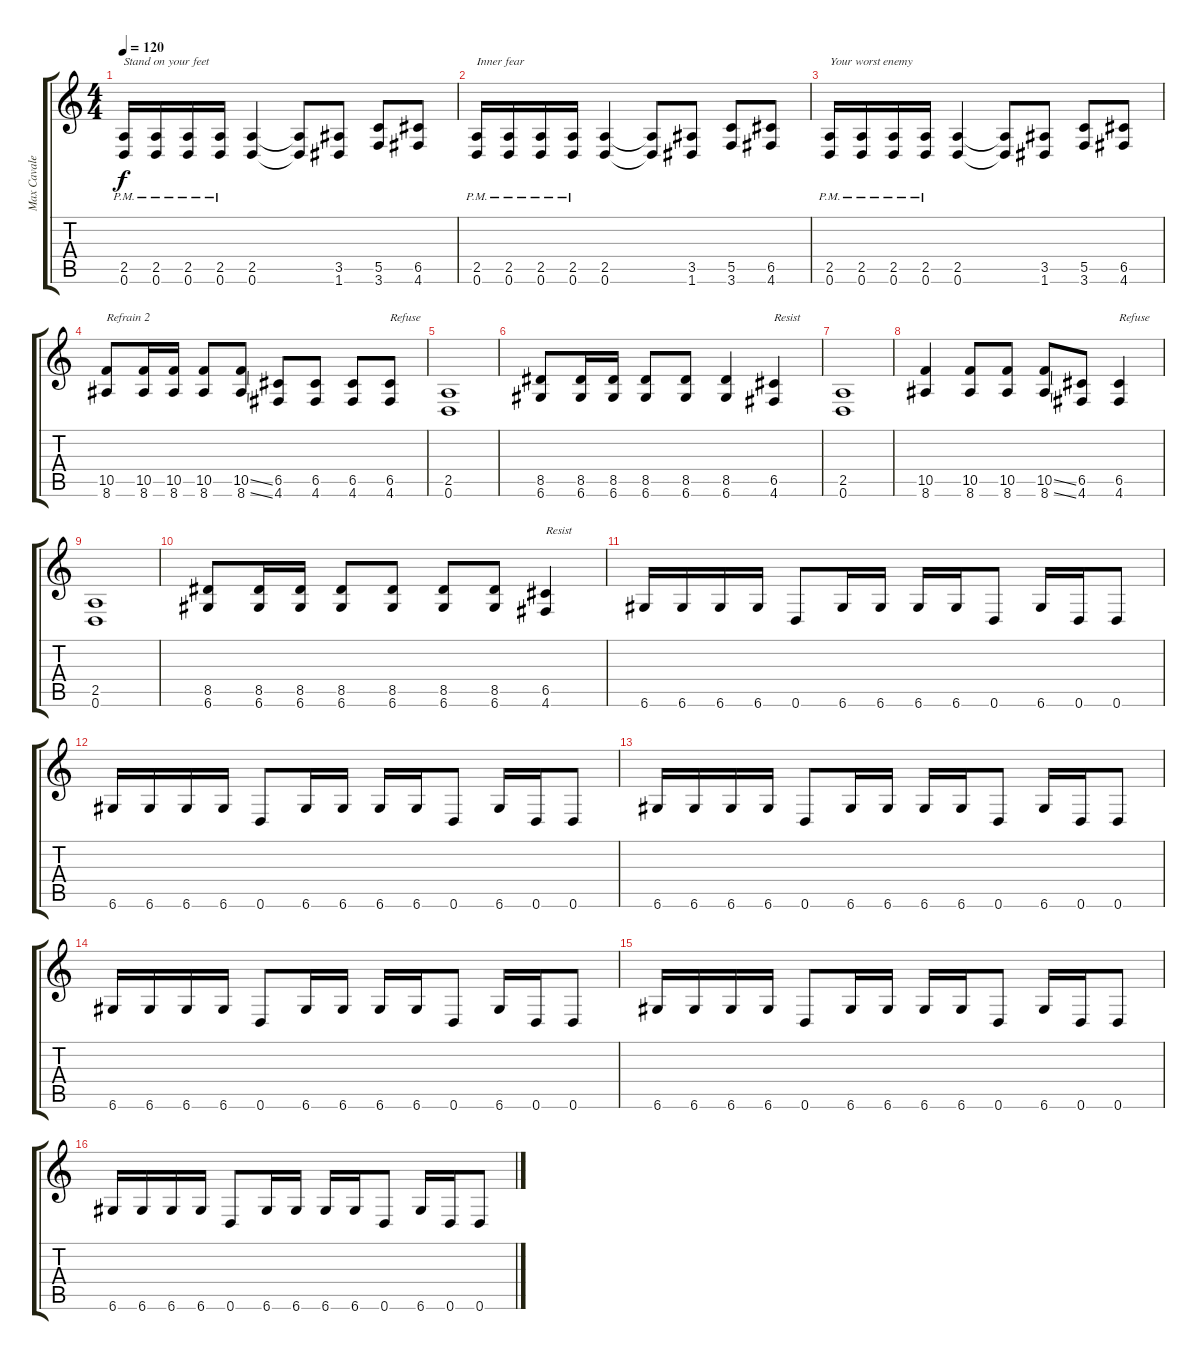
\track ("Max Cavalera" "Max Cavale") {instrument distortionguitar}
\staff {score tabs}
\tuning (D4 A3 F3 C3 G2 D2) {hide}
\ts (4 4)
\tempo 120
\clef g2
\ks c
(2.5{pm} 0.6{pm}).16{txt "Stand on your feet" dy f} (2.5{pm} 0.6{pm}).16 (2.5{pm} 0.6{pm}).16 (2.5{pm} 0.6{pm}).16 (2.5 0.6).4 (2.5{t} 0.6{t}).8 (3.5 1.6).8 (5.5 3.6).8 (6.5 4.6).8 |
(2.5{pm} 0.6{pm}).16{txt "Inner fear"} (2.5{pm} 0.6{pm}).16 (2.5{pm} 0.6{pm}).16 (2.5{pm} 0.6{pm}).16 (2.5 0.6).4 (2.5{t} 0.6{t}).8 (3.5 1.6).8 (5.5 3.6).8 (6.5 4.6).8 |
(2.5{pm} 0.6{pm}).16{txt "Your worst enemy"} (2.5{pm} 0.6{pm}).16 (2.5{pm} 0.6{pm}).16 (2.5{pm} 0.6{pm}).16 (2.5 0.6).4 (2.5{t} 0.6{t}).8 (3.5 1.6).8 (5.5 3.6).8 (6.5 4.6).8 |
(10.5 8.6).8{txt "Refrain 2"} (10.5 8.6).16 (10.5 8.6).16 (10.5 8.6).8 (10.5{ss} 8.6{ss}).8 (6.5 4.6).8 (6.5 4.6).8 (6.5 4.6).8 (6.5 4.6).8{txt "Refuse"} |
(2.5 0.6).1 |
(8.5 6.6).8 (8.5 6.6).16 (8.5 6.6).16 (8.5 6.6).8 (8.5 6.6).8 (8.5 6.6).4 (6.5 4.6).4{txt "Resist"} |
(2.5 0.6).1 |
(10.5 8.6).4 (10.5 8.6).8 (10.5 8.6).8 (10.5{ss} 8.6{ss}).8 (6.5 4.6).8 (6.5 4.6).4{txt "Refuse"} |
(2.5 0.6).1 |
(8.5 6.6).8 (8.5 6.6).16 (8.5 6.6).16 (8.5 6.6).8 (8.5 6.6).8 (8.5 6.6).8 (8.5 6.6).8 (6.5 4.6).4{txt "Resist"} |
6.6.16 6.6.16 6.6.16 6.6.16 0.6.8 6.6.16 6.6.16 6.6.16 6.6.16 0.6.8 6.6.16 0.6.16 0.6.8 |
6.6.16 6.6.16 6.6.16 6.6.16 0.6.8 6.6.16 6.6.16 6.6.16 6.6.16 0.6.8 6.6.16 0.6.16 0.6.8 |
6.6.16 6.6.16 6.6.16 6.6.16 0.6.8 6.6.16 6.6.16 6.6.16 6.6.16 0.6.8 6.6.16 0.6.16 0.6.8 |
6.6.16 6.6.16 6.6.16 6.6.16 0.6.8 6.6.16 6.6.16 6.6.16 6.6.16 0.6.8 6.6.16 0.6.16 0.6.8 |
6.6.16 6.6.16 6.6.16 6.6.16 0.6.8 6.6.16 6.6.16 6.6.16 6.6.16 0.6.8 6.6.16 0.6.16 0.6.8 |
6.6.16 6.6.16 6.6.16 6.6.16 0.6.8 6.6.16 6.6.16 6.6.16 6.6.16 0.6.8 6.6.16 0.6.16 0.6.8
